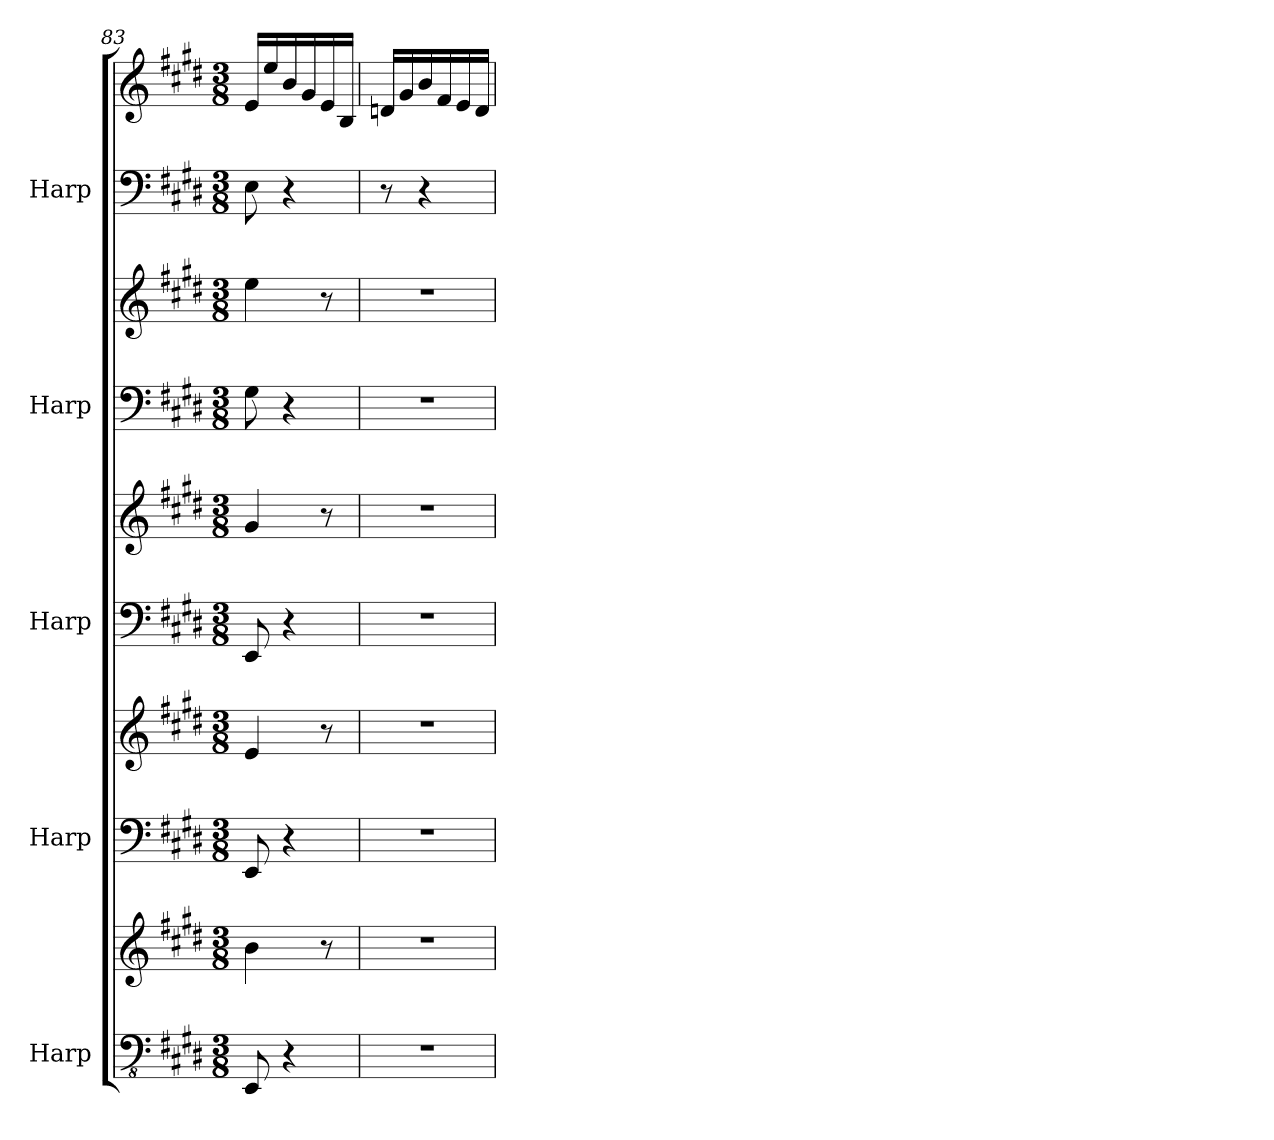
**kern	**kern	**kern	**kern	**kern	**kern	**kern	**kern	**kern	**kern
*part5	*part5	*part4	*part4	*part3	*part3	*part2	*part2	*part1	*part1
*staff10	*staff9	*staff8	*staff7	*staff6	*staff5	*staff4	*staff3	*staff2	*staff1
*I"Harp	*	*I"Harp	*	*I"Harp	*	*I"Harp	*	*I"Harp	*
*I'Hp	*	*I'Hp	*	*I'Hp	*	*I'Hp	*	*I'Hp	*
*clefFv4	*clefG2	*clefF4	*clefG2	*clefF4	*clefG2	*clefF4	*clefG2	*clefF4	*clefG2
*k[f#c#g#d#]	*k[f#c#g#d#]	*k[f#c#g#d#]	*k[f#c#g#d#]	*k[f#c#g#d#]	*k[f#c#g#d#]	*k[f#c#g#d#]	*k[f#c#g#d#]	*k[f#c#g#d#]	*k[f#c#g#d#]
*M3/8	*M3/8	*M3/8	*M3/8	*M3/8	*M3/8	*M3/8	*M3/8	*M3/8	*M3/8
=83	=83	=83	=83	=83	=83	=83	=83	=83	=83
8EEE/	4b\	8EE/	4e/	8EE/	4g#/	8G#\	4ee\	8E\	16e/LL
.	.	.	.	.	.	.	.	.	16ee/
4r	.	4r	.	4r	.	4r	.	4r	16b/
.	.	.	.	.	.	.	.	.	16g#/
.	8r	.	8r	.	8r	.	8r	.	16e/
.	.	.	.	.	.	.	.	.	16B/JJ
=84	=84	=84	=84	=84	=84	=84	=84	=84	=84
4.r	4.r	4.r	4.r	4.r	4.r	4.r	4.r	8r	16dn/LL
.	.	.	.	.	.	.	.	.	16g#/
.	.	.	.	.	.	.	.	4r	16b/
.	.	.	.	.	.	.	.	.	16f#/
.	.	.	.	.	.	.	.	.	16e/
.	.	.	.	.	.	.	.	.	16d/JJ
=	=	=	=	=	=	=	=	=	=
*-	*-	*-	*-	*-	*-	*-	*-	*-	*-
